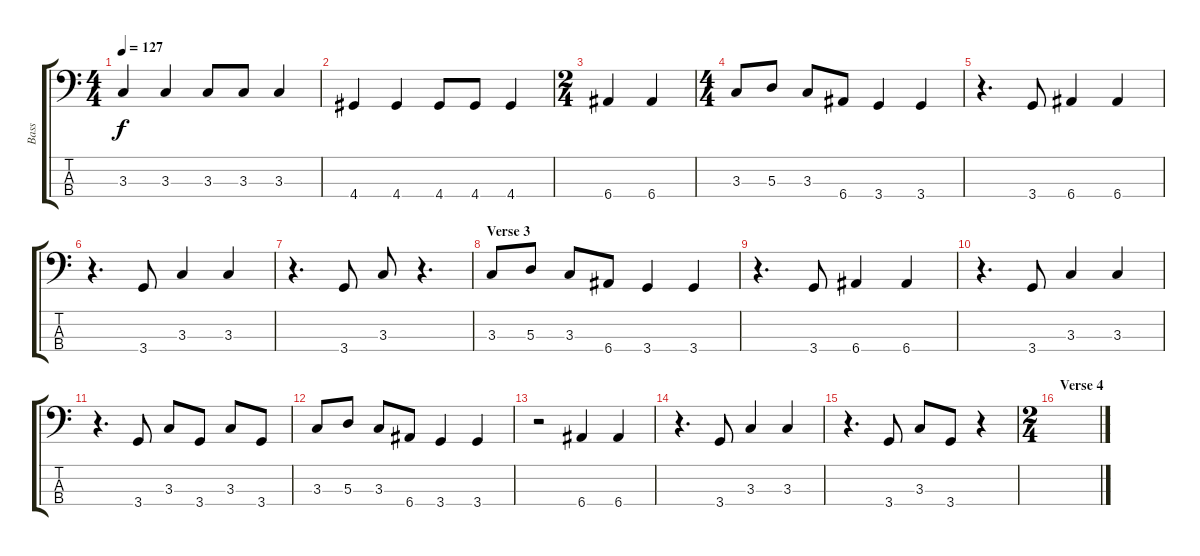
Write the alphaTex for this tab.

\track ("Bass" "Bass") {instrument electricbassfinger}
\staff {score tabs}
\tuning (G2 D2 A1 E1) {hide}
\ts (4 4)
\tempo 127
\clef f4
\ks c
3.3.4{dy f} 3.3.4 3.3.8 3.3.8 3.3.4 |
4.4.4 4.4.4 4.4.8 4.4.8 4.4.4 |
\ts (2 4)
6.4.4 6.4.4 |
\ts (4 4)
3.3.8 5.3.8 3.3.8 6.4.8 3.4.4 3.4.4 |
r.4{d} 3.4.8 6.4.4 6.4.4 |
r.4{d} 3.4.8 3.3.4 3.3.4 |
r.4{d} 3.4.8 3.3.8 r.4{d} |
\section ("" "Verse 3")
3.3.8 5.3.8 3.3.8 6.4.8 3.4.4 3.4.4 |
r.4{d} 3.4.8 6.4.4 6.4.4 |
r.4{d} 3.4.8 3.3.4 3.3.4 |
r.4{d} 3.4.8 3.3.8 3.4.8 3.3.8 3.4.8 |
3.3.8 5.3.8 3.3.8 6.4.8 3.4.4 3.4.4 |
r.2 6.4.4 6.4.4 |
r.4{d} 3.4.8 3.3.4 3.3.4 |
r.4{d} 3.4.8 3.3.8 3.4.8 r.4 |
\ts (2 4)
\section ("" "Verse 4")
